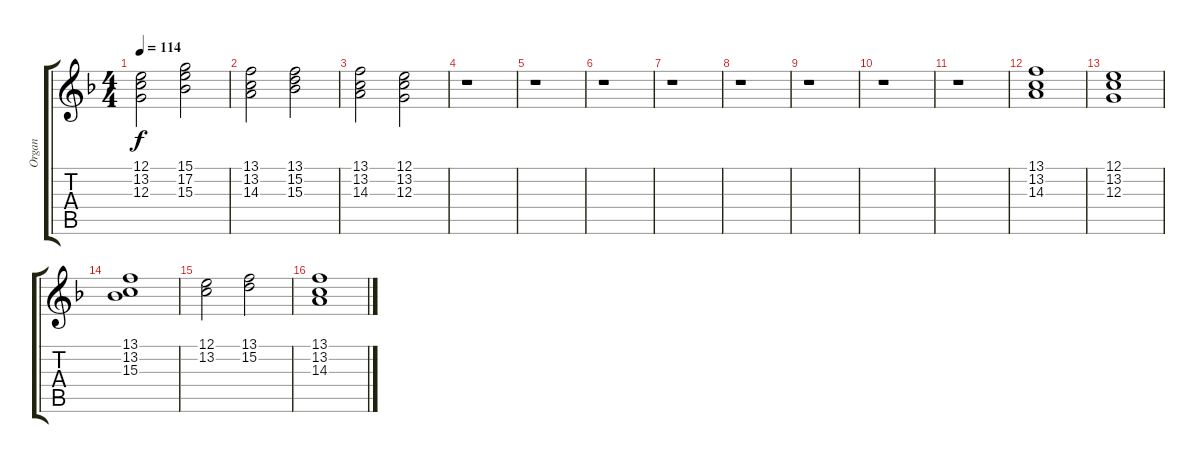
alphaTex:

\track ("Organ" "Organ") {instrument drawbarorgan}
\staff {score tabs}
\tuning (E4 B3 G3 D3 A2 E2) {hide}
\ts (4 4)
\tempo 114
\clef g2
\ks f
(12.1 13.2 12.3).2{dy f} (15.1 17.2 15.3).2 |
(13.1 13.2 14.3).2 (13.1 15.2 15.3).2 |
(13.1 13.2 14.3).2 (12.1 13.2 12.3).2 |
r.1 |
r.1 |
r.1 |
r.1 |
r.1 |
r.1 |
r.1 |
r.1 |
(13.1 13.2 14.3).1 |
(12.1 13.2 12.3).1 |
(13.1 13.2 15.3).1 |
(12.1 13.2).2 (13.1 15.2).2 |
(13.1 13.2 14.3).1
